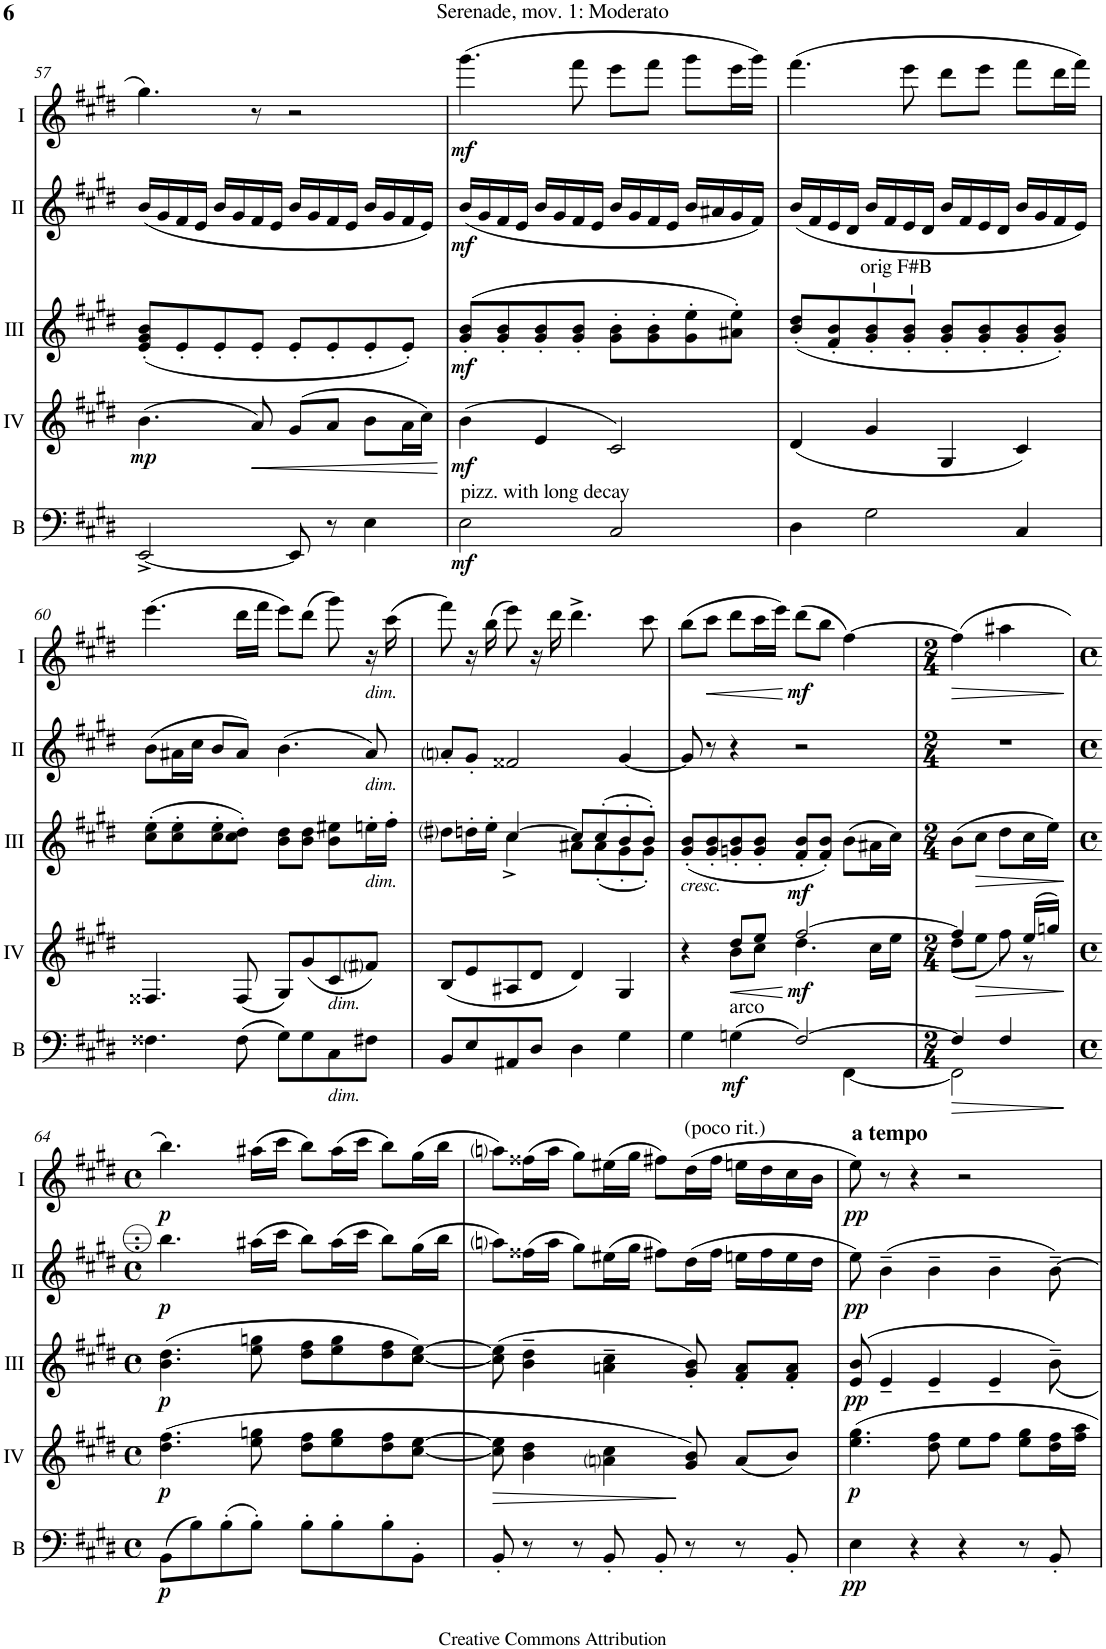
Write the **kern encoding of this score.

**kern	**dynam	**kern	**dynam	**kern	**dynam	**kern	**dynam	**kern	**dynam
*part5	*part5	*part4	*part4	*part3	*part3	*part2	*part2	*part1	*part1
*staff5	*staff5	*staff4	*staff4	*staff3	*staff3	*staff2	*staff2	*staff1	*staff1
*I"Bass	*	*I"Acc. 4	*	*I"Acc. 3	*	*I"Acc. 2	*	*I"Acc. 1	*
*I'B	*	*	*	*	*	*	*	*	*
!!LO:PB:g=z
*clefF4	*	*clefG2	*	*clefG2	*	*clefG2	*	*clefG2	*
*Trd7c12	*	*Trd7c12	*	*Trd7c12	*	*	*	*	*
*k[f#c#g#d#]	*	*k[f#c#g#d#]	*	*k[f#c#g#d#]	*	*k[f#c#g#d#]	*	*k[f#c#g#d#]	*
*M4/4	*	*M4/4	*	*M4/4	*	*M4/4	*	*M4/4	*
*met(c)	*	*met(c)	*	*met(c)	*	*met(c)	*	*met(c)	*
=57	=57	=57	=57	=57	=57	=57	=57	=57	=57
!	!	!	!LO:DY:b	!	!	!	!	!	!
[2EE^/	.	(4.b\	mp	(8e/' 8g#/' 8b/'L	.	(16b/LL	.	4.gg#\	.
.	.	.	.	.	.	16g#/	.	.	.
.	.	.	.	8e'/	.	16f#/	.	.	.
.	.	.	.	.	.	16e/JJ	.	.	.
.	.	.	.	8e'/	.	16b/LL	.	.	.
.	.	.	.	.	.	16g#/	.	.	.
!	!	!	!LO:HP:b	!	!	!	!	!	!
.	.	8a/)	<	8e'/J	.	16f#/	.	8r	.
.	.	.	.	.	.	16e/JJ	.	.	.
8EE/]	.	(8g#/L	.	8e'/L	.	16b/LL	.	2r	.
.	.	.	.	.	.	16g#/	.	.	.
8r	.	8a/J	.	8e'/	.	16f#/	.	.	.
.	.	.	.	.	.	16e/JJ	.	.	.
4E\	.	8b\L	.	8e'/	.	16b/LL	.	.	.
.	.	.	.	.	.	16g#/	.	.	.
.	.	16a\L	.	8e'/J)	.	16f#/	.	.	.
.	.	16cc#\JJ)	.	.	.	16e/JJ)	.	.	.
.	.	.	[	.	.	.	.	.	.
=58	=58	=58	=58	=58	=58	=58	=58	=58	=58
!LO:TX:a:t=pizz. with long decay	!	!	!	!	!	!	!	!	!
!	!LO:DY:b	!	!LO:DY:b	!	!LO:DY:b	!	!LO:DY:b	!	!LO:DY:b
2E\	mf	(4b\	mf	(8g#/' 8b/'L	mf	(16b/LL	mf	(4.ggg#\	mf
.	.	.	.	.	.	16g#/	.	.	.
.	.	.	.	8g#/' 8b/'	.	16f#/	.	.	.
.	.	.	.	.	.	16e/JJ	.	.	.
.	.	4e/	.	8g#/' 8b/'	.	16b/LL	.	.	.
.	.	.	.	.	.	16g#/	.	.	.
.	.	.	.	8g#/' 8b/'J	.	16f#/	.	8fff#\	.
.	.	.	.	.	.	16e/JJ	.	.	.
2C#/	.	2c#/)	.	8g#\' 8b\'L	.	16b/LL	.	8eee\L	.
.	.	.	.	.	.	16g#/	.	.	.
.	.	.	.	8g#\' 8b\'	.	16f#/	.	8fff#\J	.
.	.	.	.	.	.	16e/JJ	.	.	.
.	.	.	.	8g#\' 8ee\'	.	16b/LL	.	8ggg#\L	.
.	.	.	.	.	.	16a#X/	.	.	.
.	.	.	.	8a#X\' 8ee\'J)	.	16g#/	.	16eee\L	.
.	.	.	.	.	.	16f#/JJ)	.	16ggg#\JJ)	.
=59	=59	=59	=59	=59	=59	=59	=59	=59	=59
4D#\	.	(4d#/	.	(8b/' 8dd#/'L	.	(16b/LL	.	(4.fff#\	.
.	.	.	.	.	.	16f#/	.	.	.
.	.	.	.	8f#/' 8b/'	.	16e/	.	.	.
.	.	.	.	.	.	16d#/JJ	.	.	.
!	!	!	!	!LO:TX:a:t=orig F#B	!	!	!	!	!
2G#\	.	4g#/	.	8g#/'> 8b/'>	.	16b/LL	.	.	.
.	.	.	.	.	.	16f#/	.	.	.
.	.	.	.	8g#/'> 8b/'>J	.	16e/	.	8eee\	.
.	.	.	.	.	.	16d#/JJ	.	.	.
.	.	4G#/	.	8g#/' 8b/'L	.	16b/LL	.	8ddd#\L	.
.	.	.	.	.	.	16f#/	.	.	.
.	.	.	.	8g#/' 8b/'	.	16e/	.	8eee\J	.
.	.	.	.	.	.	16d#/JJ	.	.	.
4C#/	.	4c#/)	.	8g#/' 8b/'	.	16b/LL	.	8fff#\L	.
.	.	.	.	.	.	16g#/	.	.	.
.	.	.	.	8g#/' 8b/'J)	.	16f#/	.	16ddd#\L	.
.	.	.	.	.	.	16e/JJ)	.	16fff#\JJ)	.
!!LO:LB:g=z
=60	=60	=60	=60	=60	=60	=60	=60	=60	=60
4.F##X\	.	4.F##X/	.	(8cc#\' 8ee\'L	.	(8b\L	.	(4.eee\	.
.	.	.	.	8cc#\' 8ee\'	.	16a#X\L	.	.	.
.	.	.	.	.	.	16cc#\JJ	.	.	.
.	.	.	.	8cc#\' 8ee\'	.	8b/L	.	.	.
(8F##\	.	(8F##/	.	8cc#\' 8dd#\'J)	.	8a#/J)	.	16ddd#\LL	.
.	.	.	.	.	.	.	.	16fff#\JJ	.
8G#\L)	.	8G#/L)	.	8b\ 8dd#\L	.	(4.b\	.	8eee\L)	.
8G#\	.	(8g#/	.	8b\ 8dd#\J	.	.	.	(8ddd#\J	.
!	!	!LO:TX:b:i:t=dim.	!	!	!	!	!	!	!
!LO:TX:b:i:t=dim.	!	!	!	!	!	!	!	!	!
8C#\	.	8c#/	.	8b\ 8ee#X\L	.	.	.	8ggg#\)	.
!	!	!	!	!	!	!	!	!LO:TX:b:i:t=dim.	!
!	!	!	!	!	!	!LO:TX:b:i:t=dim.	!	!	!
!	!	!	!	!LO:TX:b:i:t=dim.	!	!	!	!	!
8F#X\J	.	8f#i/J)	.	16een'\L	.	8a#/)	.	16r	.
.	.	.	.	16ff#'\JJ	.	.	.	(16ccc#\	.
=61	=61	=61	=61	=61	=61	=61	=61	=61	=61
*	*	*	*	*^	*	*	*	*	*
8BB/L	.	(8B/L	.	8dd#i\L	4ryy	.	8ani'/L	.	8fff#\)	.
8E/	.	8e/	.	16ddn'\L	.	.	8g#'/J	.	16r	.
.	.	.	.	16ee'\JJ	.	.	.	.	(16bb\	.
8AA#X/	.	8A#X/	.	[4cc#/	4cc#^\	.	2f##X/	.	8eee\)	.
8D#/J	.	8d#/J	.	.	.	.	.	.	16r	.
.	.	.	.	.	.	.	.	.	16ddd#\	.
4D#\	.	4d#/)	.	8cc#/L]	8a#X\L	.	.	.	4.ddd#^\	.
.	.	.	.	(8cc#'/	(8a#'\	.	.	.	.	.
4G#\	.	4G#/	.	8b'/	8g#'\	.	[4g#/	.	.	.
.	.	.	.	8b'/J)	8g#'\J)	.	.	.	8ccc#\	.
=62	=62	=62	=62	=62	=62	=62	=62	=62	=62	=62
*^	*	*^	*	*	*	*	*	*	*	*
!	!	!	!	!	!	!LO:TX:b:i:t=cresc.	!	!	!	!	!	!
*	*	*	*	*	*	*v	*v	*	*	*	*	*
4G#\	4ryy	.	4r	4ryy	.	(8g#/' 8b/'L	.	8g#/]	.	(8bb\L	.
!	!	!	!	!	!	!	!	!	!	!	!LO:HP:b
.	.	.	.	.	.	8g#/' 8b/'	.	8r	.	8ccc#\J	<
!LO:TX:a:t=arco	!	!	!	!	!	!	!	!	!	!	!
!	!	!LO:DY:b	!	!	!LO:HP:b	!	!	!	!	!	!
(4Gn\	4ryy	mf	8dd#/L	8b\L	<	8gn/' 8b/'	.	4r	.	8ddd#\L	.
.	.	.	8ee/J	8cc#\J	.	8g/' 8b/'J	.	.	.	16ccc#\L	.
.	.	.	.	.	.	.	.	.	.	16eee\JJ)	.
!	!	!	!	!	!LO:DY:n=1:b	!	!LO:DY:b	!	!	!	!LO:DY:n=1:b
[2F#/)	4ryy	.	[2ff#/	4.dd#\	[ mf	8f#/' 8b/'L	mf	2r	.	(8ddd#\L	[ mf
.	.	.	.	.	.	8f#/' 8b/'J)	.	.	.	8bb\J	.
.	[4FF#\	.	.	.	.	(8b\L	.	.	.	[4ff#\)	.
.	.	.	.	16cc#\LL	.	16a#X\L	.	.	.	.	.
.	.	.	.	16ee\JJ	.	16cc#\JJ)	.	.	.	.	.
=63	=63	=63	=63	=63	=63	=63	=63	=63	=63	=63	=63
*M2/4	*	*	*M2/4	*	*	*M2/4	*	*M2/4	*	*M2/4	*
!	!	!	!	!	!	!	!	!	!	!	!LO:HP:b
4F#/]	2FF#\]	.	4ff#/]	(8dd#\L	.	(8b\L	.	2r	.	(4ff#\]	>
!	!	!	!	!	!LO:HP:b	!	!LO:HP:b	!	!	!	!
.	.	.	.	8ee\J	>	8cc#\J	>	.	.	.	.
4F#/	.	.	8ryy	8ff#\)	.	8dd#\L	.	.	.	4aa#X\	.
.	.	.	(16ee/LL	8r	.	16cc#\L	.	.	.	.	.
.	.	.	16ggn/JJ)	.	.	16ee\JJ)	.	.	.	.	.
*v	*v	*	*	*	*	*	*	*	*	*	*
*	*	*v	*v	*	*	*	*	*	*	*
.	.	.	.	.	]	.	.	.	]
!!LO:LB:g=z
=64	=64	=64	=64	=64	=64	=64	=64	=64	=64
*M4/4	*	*M4/4	*	*M4/4	*	*M4/4	*	*M4/4	*
*met(c)	*	*met(c)	*	*met(c)	*	*met(c)	*	*met(c)	*
!	!LO:DY:b	!	!LO:DY:b	!	!LO:DY:b	!	!LO:DY:b	!	!LO:DY:b
(8BB\L	p	(4.dd#\ 4.ff#\	p	(4.b\ 4.dd#\	p	4.b\	p	4.bb\)	p
8B\)	.	.	.	.	.	.	.	.	.
(8B'\	.	.	.	.	.	.	.	.	.
8B'\J)	.	8ee\ 8ggn\	.	8ee\ 8ggn\	.	(16a#X\LL	.	(16aa#X\LL	.
.	.	.	.	.	.	16cc#\JJ	.	16ccc#\JJ	.
8B'\L	.	8dd#\ 8ff#\L	.	8dd#\ 8ff#\L	.	8b\L)	.	8bb\L)	.
8B'\	.	8ee\ 8gg\	.	8ee\ 8gg\	.	(16a#\L	.	(16aa#\L	.
.	.	.	.	.	.	16cc#\JJ	.	16ccc#\JJ	.
8B'\	.	8dd#\ 8ff#\	.	8dd#\ 8ff#\	.	8b\L)	.	8bb\L)	.
8BB'\J	.	[8cc#\ [8ee\J	.	[8cc#\ [8ee\J)	.	(16g#\L	.	(16gg#\L	.
.	.	.	.	.	.	16b\JJ	.	16bb\JJ	.
=65	=65	=65	=65	=65	=65	=65	=65	=65	=65
8BB'/	.	8cc#\] 8ee\]	.	(8cc#\] 8ee\]	.	8ani\L)	.	8aani\L)	.
8r	.	4b\ 4dd#\	.	4b\~ 4dd#\~	.	(16f##X\L	.	(16ff##X\L	.
.	.	.	.	.	.	16a\JJ	.	16aa\JJ	.
8r	.	.	.	.	.	8g#\L)	.	8gg#\L)	.
8BB'/	.	4ani\ 4cc#\	.	4an\~ 4cc#\~	.	(16e#X\L	.	(16ee#X\L	.
.	.	.	.	.	.	16g#\JJ	.	16gg#\JJ	.
8BB'/	.	.	.	.	.	8f#X\L)	.	8ff#X\L)	.
!	!	!	!	!	!	!	!	!LO:TX:a:t=(poco rit.)	!
8r	.	8g#/ 8b/)	]	8g#/' 8b/')	.	(16d#\L	.	(16dd#\L	.
.	.	.	.	.	.	16f#\JJ	.	16ff#\JJ	.
8r	.	(8a/L	.	8f#/' 8a/'L	.	16en\LL	.	16een\LL	.
.	.	.	.	.	.	16f#\	.	16dd#\	.
8BB'/	.	8b/J)	.	8f#/' 8a/'J	.	16e\	.	16cc#\	.
.	.	.	.	.	.	16d#\JJ	.	16b\JJ	.
=66	=66	=66	=66	=66	=66	=66	=66	=66	=66
!	!	!	!	!	!	!	!	!LO:TX:a:B:t=a tempo	!
!	!LO:DY:b	!	!LO:DY:b	!	!LO:DY:b	!	!LO:DY:b	!	!LO:DY:b
4E\	pp	4.ee\ 4.gg#\	p	(8e/ 8b/	pp	8e\)	pp	8ee\)	pp
.	.	.	.	4e~/	.	(4B~\	.	8r	.
4r	.	.	.	.	.	.	.	4r	.
.	.	8dd#\ 8ff#\	.	4e~/	.	4B~\	.	.	.
4r	.	8ee\L	.	.	.	.	.	2r	.
.	.	8ff#\J	.	4e~/	.	4B~\	.	.	.
8r	.	8ee\ 8gg#\L	.	.	.	.	.	.	.
8BB'/	.	16dd#\ 16ff#\L	.	8b~\)	.	[8B~\)	.	.	.
.	.	16ff#\ 16aa\JJ	.	.	.	.	.	.	.
=	=	=	=	=	=	=	=	=	=
*-	*-	*-	*-	*-	*-	*-	*-	*-	*-
